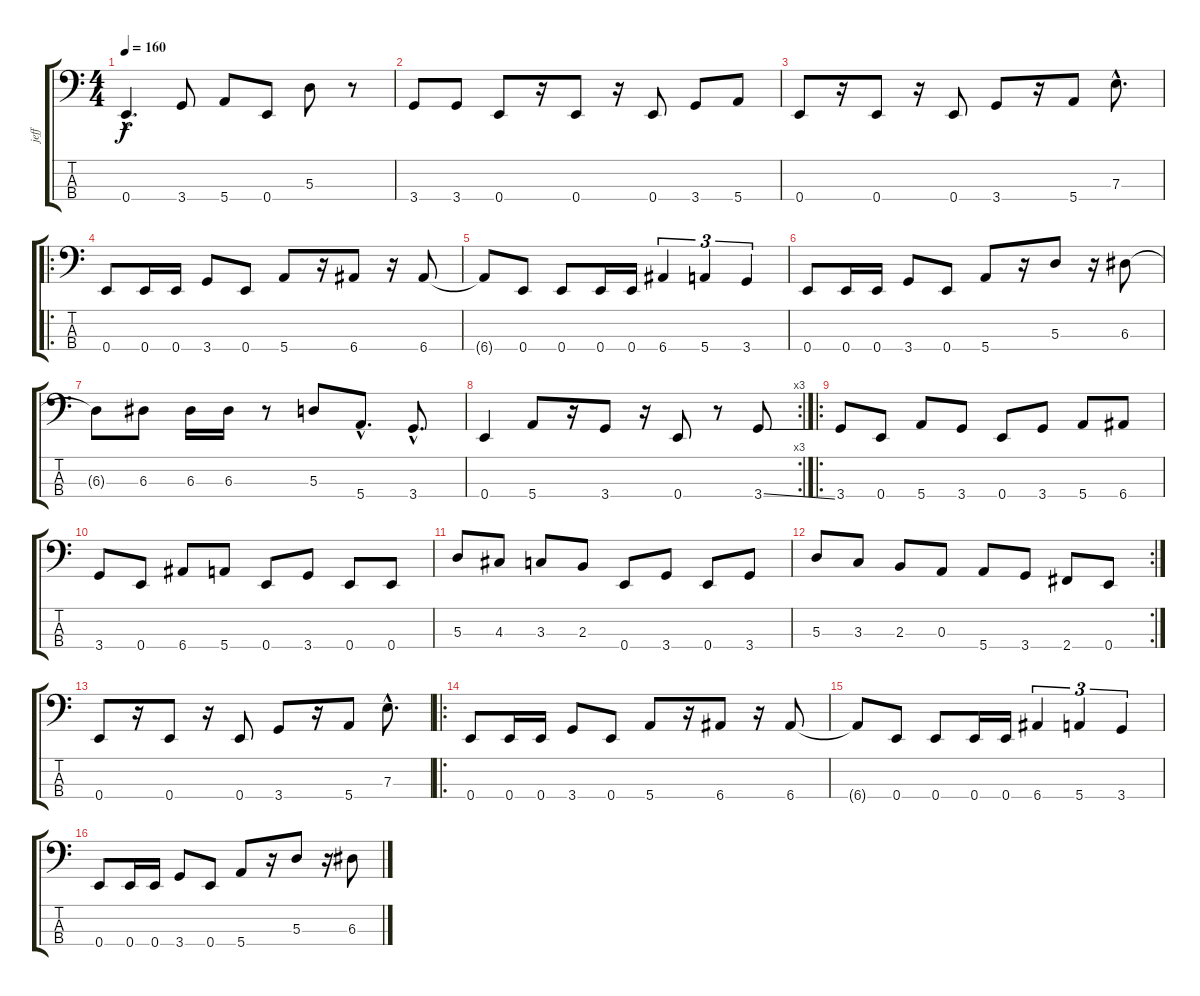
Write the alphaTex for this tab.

\track ("jeff" "jeff") {instrument electricbasspick}
\staff {score tabs}
\tuning (G2 D2 A1 E1) {hide}
\ts (4 4)
\tempo 160
\clef f4
\ks c
0.4{hac}.4{d dy f} 3.4.8 5.4.8 0.4.8 5.3.8 r.8 |
3.4.8 3.4.8 0.4.8 r.16 0.4.8 r.16 0.4.8 3.4.8 5.4.8 |
0.4.8 r.16 0.4.8 r.16 0.4.8 3.4.8 r.16 5.4.8 7.3{hac}.8{d} |
\ro
0.4.8 0.4.16 0.4.16 3.4.8 0.4.8 5.4.8 r.16 6.4.8 r.16 6.4.8 |
6.4{t}.8 0.4.8 0.4.8 0.4.16 0.4.16 6.4.4{tu (3 2)} 5.4.4{tu (3 2)} 3.4.4{tu (3 2)} |
0.4.8 0.4.16 0.4.16 3.4.8 0.4.8 5.4.8 r.16 5.3.8 r.16 6.3.8 |
6.3{t}.8 6.3.8 6.3.16 6.3.16 r.8 5.3.8 5.4{hac}.8{d} 3.4{hac}.8{d} |
\rc 3
0.4.4 5.4.8 r.16 3.4.8 r.16 0.4.8 r.8 3.4{ss}.8 |
\ro
3.4.8 0.4.8 5.4.8 3.4.8 0.4.8 3.4.8 5.4.8 6.4.8 |
3.4.8 0.4.8 6.4.8 5.4.8 0.4.8 3.4.8 0.4.8 0.4.8 |
5.3.8 4.3.8 3.3.8 2.3.8 0.4.8 3.4.8 0.4.8 3.4.8 |
\rc 2
5.3.8 3.3.8 2.3.8 0.3.8 5.4.8 3.4.8 2.4.8 0.4.8 |
0.4.8 r.16 0.4.8 r.16 0.4.8 3.4.8 r.16 5.4.8 7.3{hac}.8{d} |
\ro
0.4.8 0.4.16 0.4.16 3.4.8 0.4.8 5.4.8 r.16 6.4.8 r.16 6.4.8 |
6.4{t}.8 0.4.8 0.4.8 0.4.16 0.4.16 6.4.4{tu (3 2)} 5.4.4{tu (3 2)} 3.4.4{tu (3 2)} |
0.4.8 0.4.16 0.4.16 3.4.8 0.4.8 5.4.8 r.16 5.3.8 r.16 6.3.8
